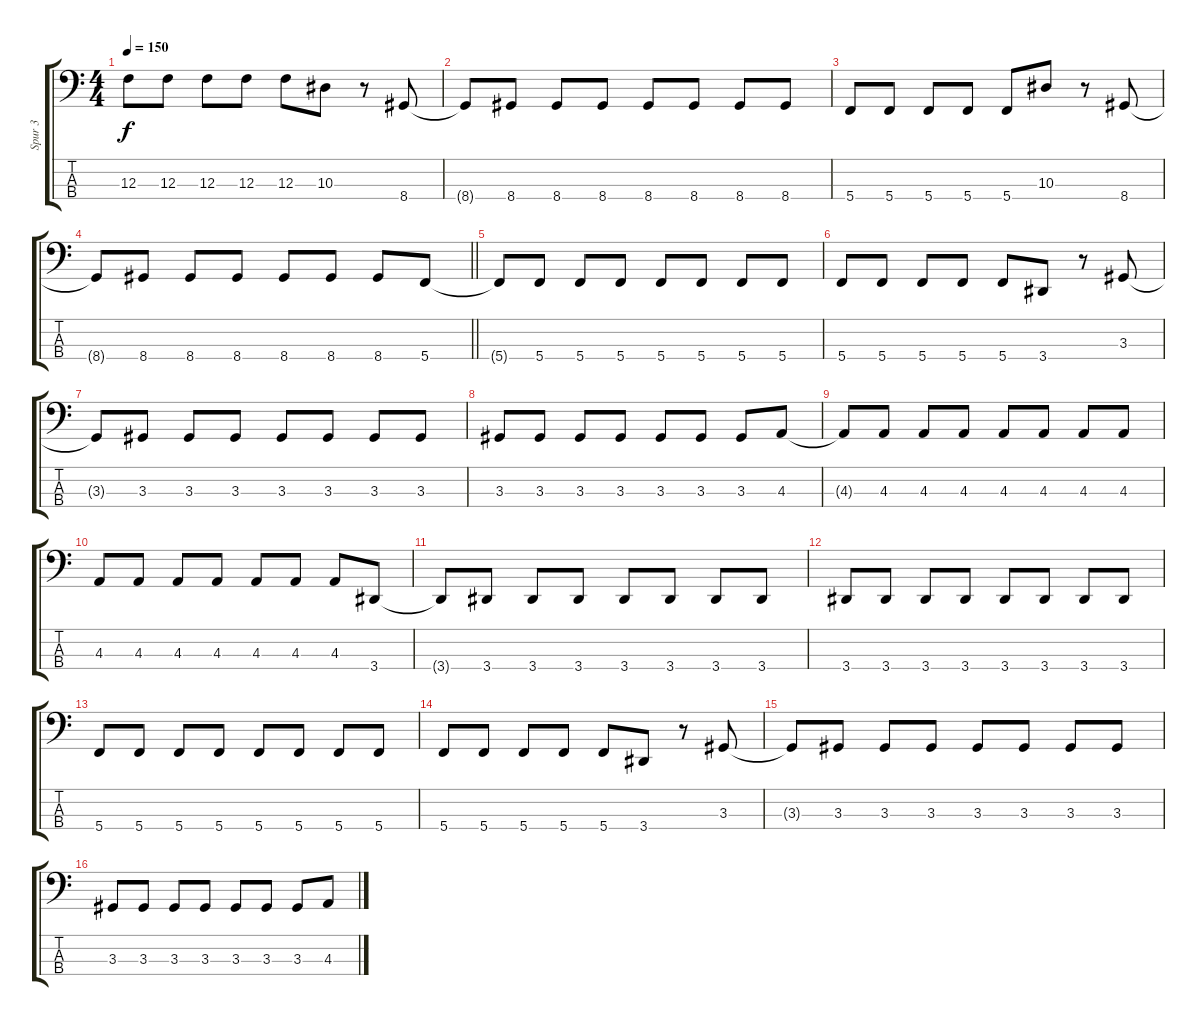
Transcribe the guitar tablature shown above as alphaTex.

\track ("Spur 3" "Spur 3") {instrument electricbasspick}
\staff {score tabs}
\tuning (Eb2 Bb1 F1 C1) {hide}
\ts (4 4)
\tempo 150
\clef f4
\ks c
12.3.8{dy f} 12.3.8 12.3.8 12.3.8 12.3.8 10.3.8 r.8 8.4.8 |
8.4{t}.8 8.4.8 8.4.8 8.4.8 8.4.8 8.4.8 8.4.8 8.4.8 |
5.4.8 5.4.8 5.4.8 5.4.8 5.4.8 10.3.8 r.8 8.4.8 |
\barLineRight lightlight
8.4{t}.8 8.4.8 8.4.8 8.4.8 8.4.8 8.4.8 8.4.8 5.4.8 |
5.4{t}.8 5.4.8 5.4.8 5.4.8 5.4.8 5.4.8 5.4.8 5.4.8 |
5.4.8 5.4.8 5.4.8 5.4.8 5.4.8 3.4.8 r.8 3.3.8 |
3.3{t}.8 3.3.8 3.3.8 3.3.8 3.3.8 3.3.8 3.3.8 3.3.8 |
3.3.8 3.3.8 3.3.8 3.3.8 3.3.8 3.3.8 3.3.8 4.3.8 |
4.3{t}.8 4.3.8 4.3.8 4.3.8 4.3.8 4.3.8 4.3.8 4.3.8 |
4.3.8 4.3.8 4.3.8 4.3.8 4.3.8 4.3.8 4.3.8 3.4.8 |
3.4{t}.8 3.4.8 3.4.8 3.4.8 3.4.8 3.4.8 3.4.8 3.4.8 |
3.4.8 3.4.8 3.4.8 3.4.8 3.4.8 3.4.8 3.4.8 3.4.8 |
5.4.8 5.4.8 5.4.8 5.4.8 5.4.8 5.4.8 5.4.8 5.4.8 |
5.4.8 5.4.8 5.4.8 5.4.8 5.4.8 3.4.8 r.8 3.3.8 |
3.3{t}.8 3.3.8 3.3.8 3.3.8 3.3.8 3.3.8 3.3.8 3.3.8 |
3.3.8 3.3.8 3.3.8 3.3.8 3.3.8 3.3.8 3.3.8 4.3.8
